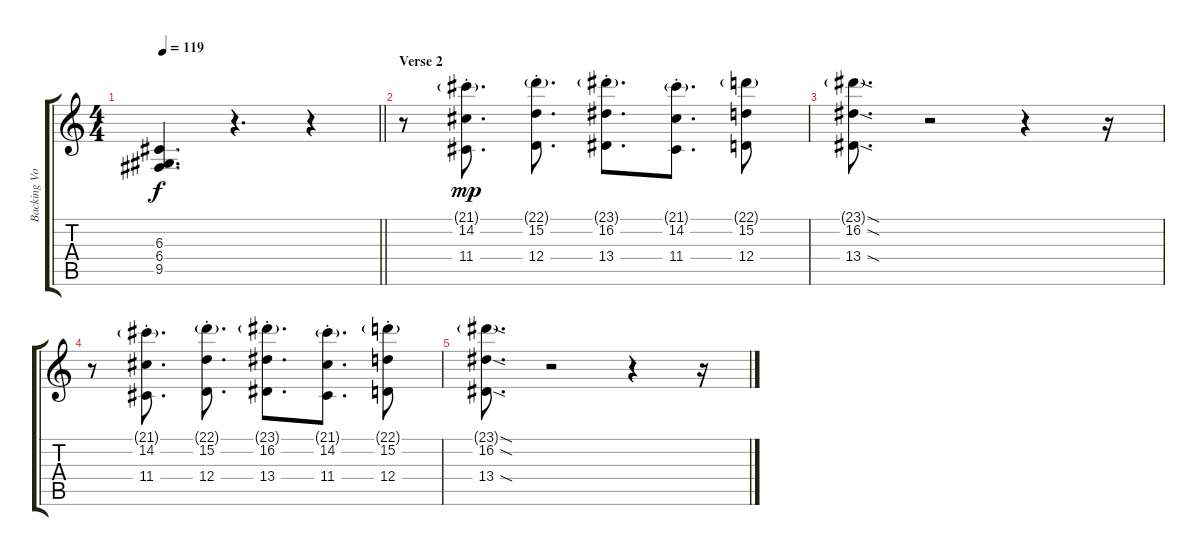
\track ("Backing Vocals" "Backing Vo") {instrument pad7halo}
\staff {score tabs}
\tuning (E4 B3 G3 D3 A2 E2) {hide}
\ts (4 4)
\tempo 119
\clef g2
\barLineRight lightlight
\ks c
(6.3{t} 6.4{t} 9.5{t}).4{d dy f} r.4{d} r.4 |
\section ("" "Verse 2")
r.8 (21.1{g st} 14.2{st} 11.4{st}).8{d dy mp} (22.1{g st} 15.2{st} 12.4{st}).8{d} (23.1{g st} 16.2{st} 13.4{st}).8{d} (21.1{g st} 14.2{st} 11.4{st}).8{d} (22.1{g} 15.2 12.4).8 |
(23.1{sod g} 16.2{sod} 13.4{sod}).8{d} r.2 r.4 r.16 |
r.8 (21.1{g st} 14.2{st} 11.4{st}).8{d} (22.1{g st} 15.2{st} 12.4{st}).8{d} (23.1{g st} 16.2{st} 13.4{st}).8{d} (21.1{g st} 14.2{st} 11.4{st}).8{d} (22.1{g st} 15.2{st} 12.4{st}).8 |
(23.1{sod g} 16.2{sod} 13.4{sod}).8{d} r.2 r.4 r.16
